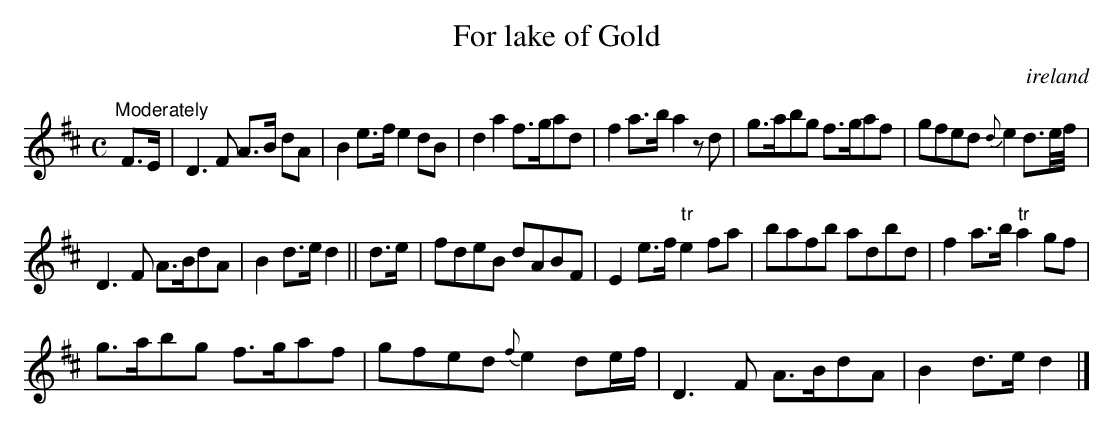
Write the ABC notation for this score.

X:1
T:For lake of Gold
O:ireland
M:C
K:D
"Moderately" F>E|\
D3F A>B dA| B2e>f e2dB| \
d2a2 f>gad| f2a>b a2zd|\
g>abg f>gaf| gfed {d}e2d3/e//f//|
D3F A>BdA| B2d>e d2||\
d>e|\
fdeB dABF| E2e>f "tr"e2fa| bafb adbd| f2a>b "tr"a2gf|
g>abg f>gaf| gfed {f}e2de/f/| D3F A>BdA| B2d>e d2|]
